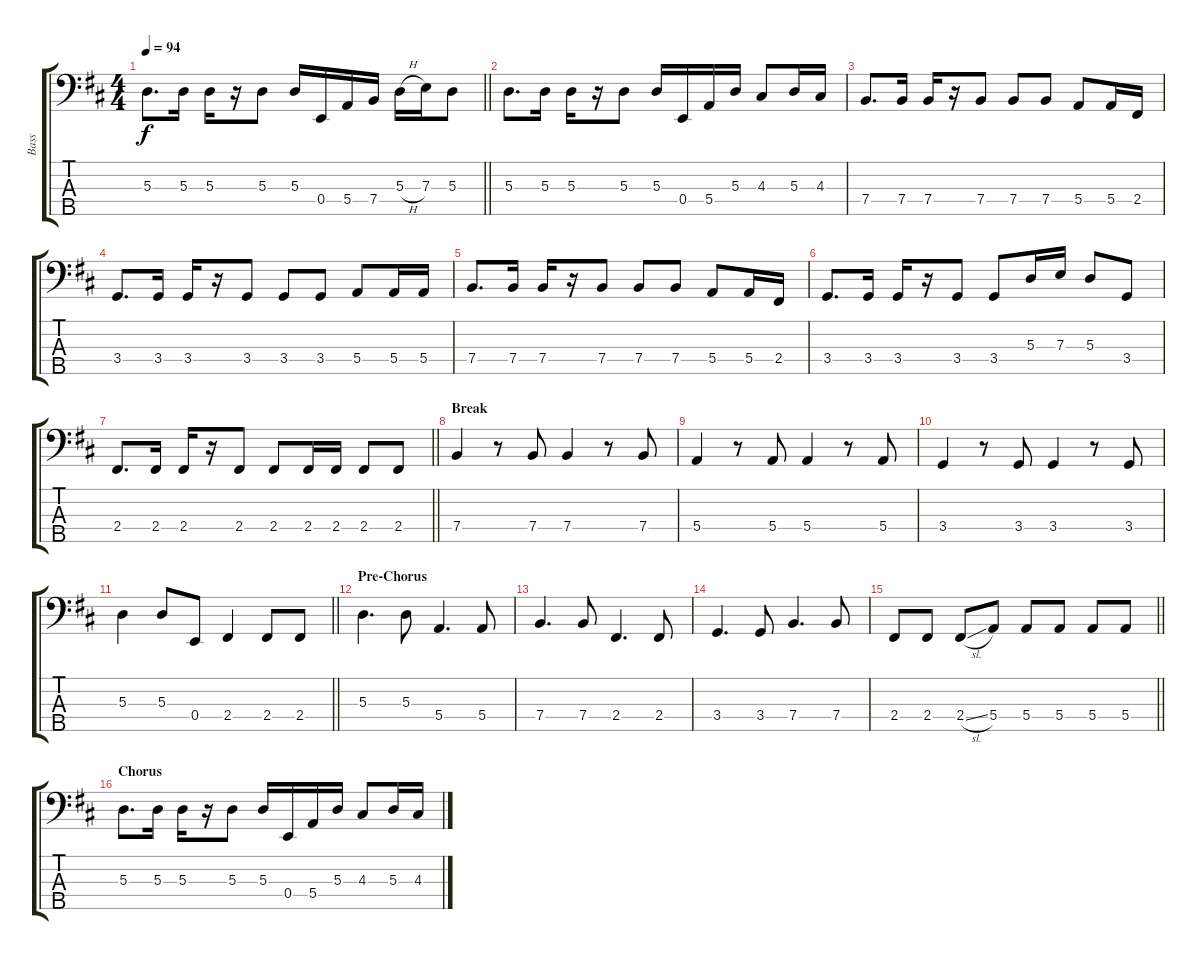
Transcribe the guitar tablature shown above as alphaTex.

\track ("Bass" "Bass") {instrument electricbassfinger}
\staff {score tabs}
\tuning (G2 D2 A1 E1 B0) {hide}
\ts (4 4)
\tempo 94
\clef f4
\barLineRight lightlight
\ks d
5.3.8{d dy f} 5.3.16 5.3.16 r.16 5.3.8 5.3.16 0.4.16 5.4.16 7.4.16 5.3{h}.16 7.3.16 5.3.8 |
\section ("" "")
5.3.8{d} 5.3.16 5.3.16 r.16 5.3.8 5.3.16 0.4.16 5.4.16 5.3.16 4.3.8 5.3.16 4.3.16 |
7.4.8{d} 7.4.16 7.4.16 r.16 7.4.8 7.4.8 7.4.8 5.4.8 5.4.16 2.4.16 |
3.4.8{d} 3.4.16 3.4.16 r.16 3.4.8 3.4.8 3.4.8 5.4.8 5.4.16 5.4.16 |
7.4.8{d} 7.4.16 7.4.16 r.16 7.4.8 7.4.8 7.4.8 5.4.8 5.4.16 2.4.16 |
3.4.8{d} 3.4.16 3.4.16 r.16 3.4.8 3.4.8 5.3.16 7.3.16 5.3.8 3.4.8 |
\barLineRight lightlight
2.4.8{d} 2.4.16 2.4.16 r.16 2.4.8 2.4.8 2.4.16 2.4.16 2.4.8 2.4.8 |
\section ("" "Break")
7.4.4 r.8 7.4.8 7.4.4 r.8 7.4.8 |
5.4.4 r.8 5.4.8 5.4.4 r.8 5.4.8 |
3.4.4 r.8 3.4.8 3.4.4 r.8 3.4.8 |
\barLineRight lightlight
5.3.4 5.3.8 0.4.8 2.4.4 2.4.8 2.4.8 |
\section ("" "Pre-Chorus")
5.3.4{d} 5.3.8 5.4.4{d} 5.4.8 |
7.4.4{d} 7.4.8 2.4.4{d} 2.4.8 |
3.4.4{d} 3.4.8 7.4.4{d} 7.4.8 |
\barLineRight lightlight
2.4.8 2.4.8 2.4{sl}.8 5.4.8 5.4.8 5.4.8 5.4.8 5.4.8 |
\section ("" "Chorus")
5.3.8{d} 5.3.16 5.3.16 r.16 5.3.8 5.3.16 0.4.16 5.4.16 5.3.16 4.3.8 5.3.16 4.3.16
